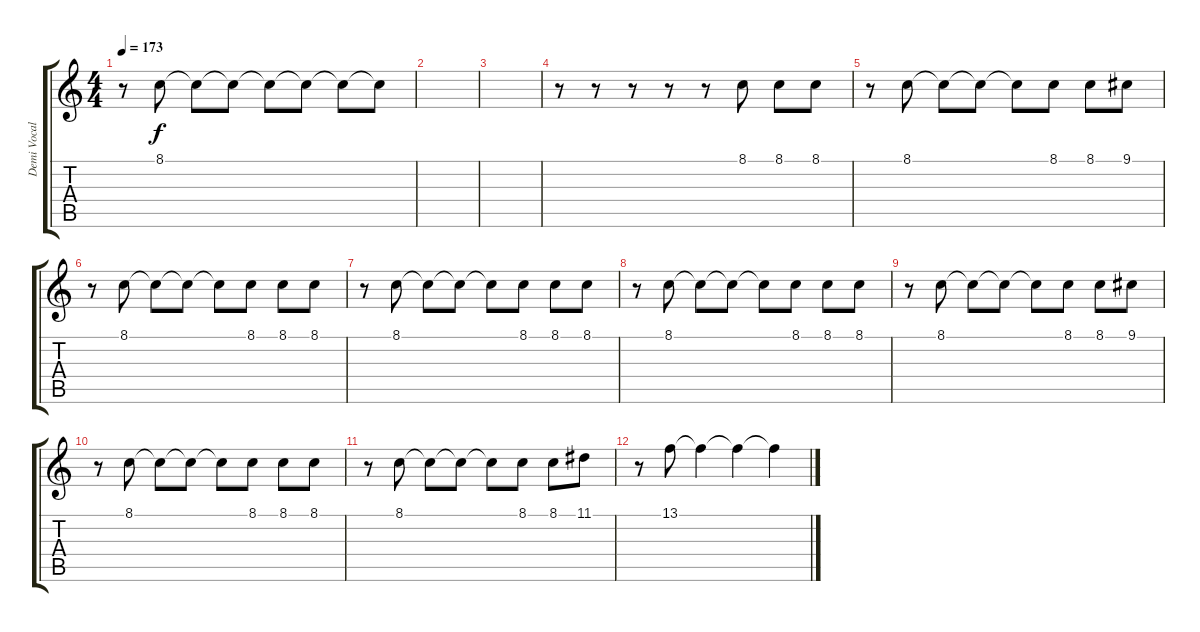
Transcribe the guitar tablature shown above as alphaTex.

\track ("Demi Vocal" "Demi Vocal") {instrument acousticgrandpiano}
\staff {score tabs}
\tuning (E4 B3 G3 D3 A2 E2) {hide}
\ts (4 4)
\tempo 173
\clef g2
\ks c
r.8{dy f} 8.1.8 8.1{t}.8 8.1{t}.8 8.1{t}.8 8.1{t}.8 8.1{t}.8 8.1{t}.8 |
|
|
r.8 r.8 r.8 r.8 r.8 8.1.8 8.1.8 8.1.8 |
r.8 8.1.8 8.1{t}.8 8.1{t}.8 8.1{t}.8 8.1.8 8.1.8 9.1.8 |
r.8 8.1.8 8.1{t}.8 8.1{t}.8 8.1{t}.8 8.1.8 8.1.8 8.1.8 |
r.8 8.1.8 8.1{t}.8 8.1{t}.8 8.1{t}.8 8.1.8 8.1.8 8.1.8 |
r.8 8.1.8 8.1{t}.8 8.1{t}.8 8.1{t}.8 8.1.8 8.1.8 8.1.8 |
r.8 8.1.8 8.1{t}.8 8.1{t}.8 8.1{t}.8 8.1.8 8.1.8 9.1.8 |
r.8 8.1.8 8.1{t}.8 8.1{t}.8 8.1{t}.8 8.1.8 8.1.8 8.1.8 |
r.8 8.1.8 8.1{t}.8 8.1{t}.8 8.1{t}.8 8.1.8 8.1.8 11.1.8 |
r.8 13.1.8 13.1{t}.4 13.1{t}.4 13.1{t}.4
